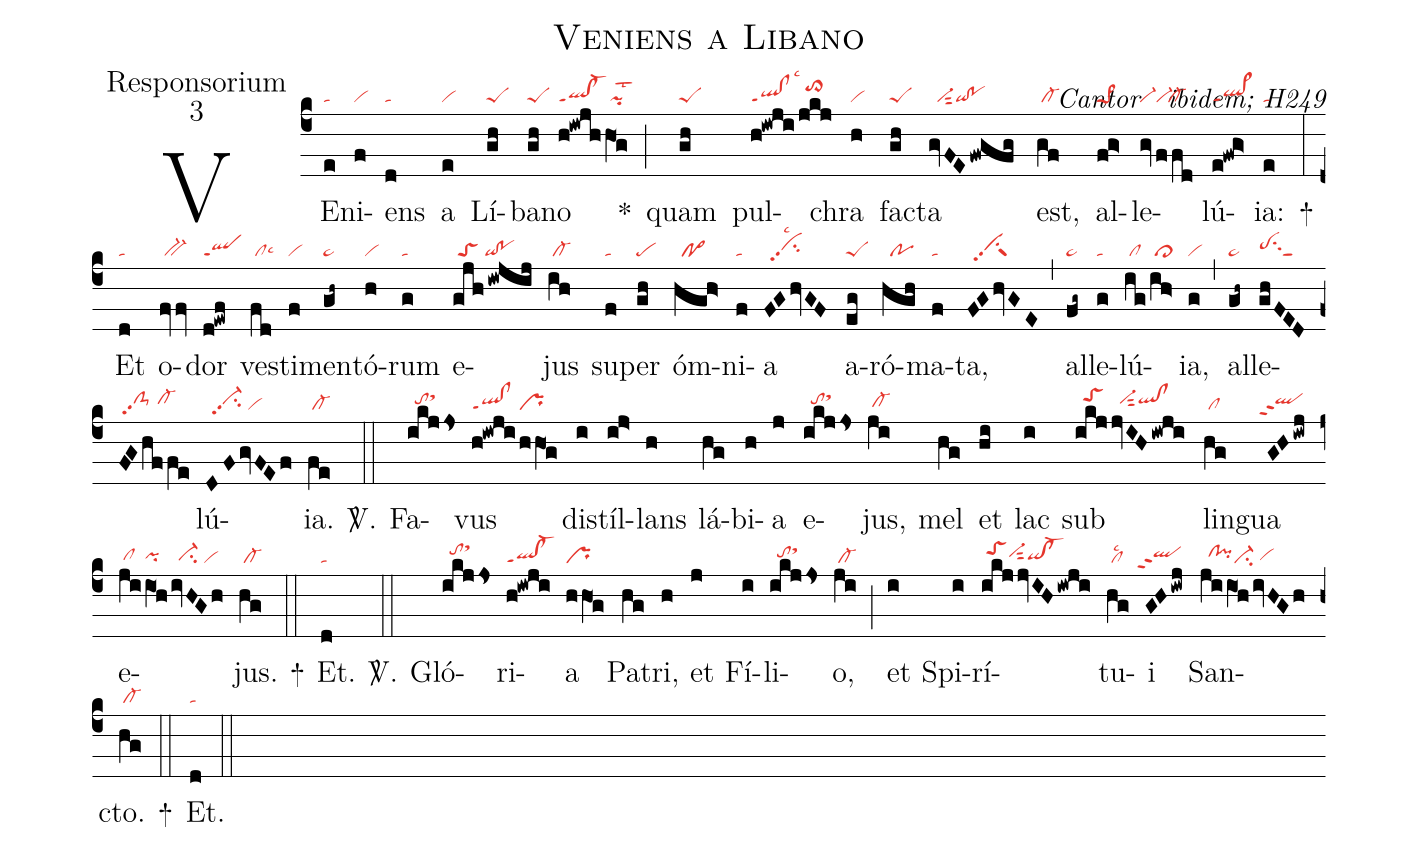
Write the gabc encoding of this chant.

name:Veniens a Libano;
office-part:Responsorium;
mode:3;
commentary:ꝶ Cantor ꝟ ibidem; H249;
nabc-lines:1;
%%
(c4)
VE(e|ta)ni(f|vi)ens(d|ta) a(e|vi) Lí(gh|peS)ba(gh|peS)no(h!iwjh|ql!cl-ppt1|hO1g|/pilst2) *(;)
quam(gh|peS) pul(h!iwji|ql!clppt1lsc3|/jkj|//to>hj)chra(h|vi) fa(gh|peS)cta(gvFEfwgfg|//vi-sut2qi!po) est,(gf|/cl-) al(f!g>|pe>1)le(gvffd|vi-vi-`cl-)lú(e!fwg>|ql>ppt1)ia:(e|ta) +(:)

Et(d|ta) o(fvv|/bv-)dor(d!ewf|qlppt1)
ve(fd|/cllsc6)sti(f|vi)men(gh~|pe~)tó(h|vi)rum(g|ta) e(gjhiwjij|/toS/qi!po)jus(ih|/cl-)
su(f|ta)per(gh|pe) óm(hgh>|//po>)ni(f|ta)a(FGhvGF|//vihhpp2su2lsc2)
a(eg|peS)ró(hgh|//po)ma(f|ta)ta,(FGhvGE|//vihhpp2su1suw1) (,)
al(fg~|pe~)le(g|ta)lú(ig|/cl|/ih>|/cl>)ia,(g|vi) (,)
al(gh~|pe~)le(ghFED|pehhsu2sut1|FGhf/fe|/clS-hhpp2/cl-hh)lú(DFgvFEf|//vi-hhpp2su2/vi)ia.(fe|/cl-) <sp>V/</sp>.(::)

Fa(ikjjs|//tohhsthj)vus(h!iwji|ql!clppt1|hhO1g|pr)
di(i)stíl(i!j>)lans(h) lá(hg)bi(h)a(j) e(ikjjs|//tohhsthj)jus,(ji|/cl-hg)
mel(hg) et(hi) lac(i) sub(ikj|//toShi|jvIHiwji|//vi-hhsut2qlhh!clhh) lin(hg|/cl)gua(GHiwj|``qlhhppt2)
e(ji|/clhg|iO1h|pihg|ivHGh|//ci-hg/vi)jus.(hg|/cl-) +(::)

Et.(d|ta) <sp>V/</sp>.(::)

Gló(ikjjs|//tohisthk)ri(h!iwji|ql!cl-ppt1)a(hhO1g|pr) Pa(hg)tri,(h) et(j) Fí(i)li(ikjjs|//tohhsthj)o,(ji|/cl-) (;)
et(i) Spi(i)rí(ikjjvIHiwji|/toShivi-hhsut2qihg!cl-hg)tu(hg|/cllsc2)i(GHiwj|``qlhhppt2)
San(jiiO1hivHGh|//clhh!pihhci-/vihg)cto.(hg|/cl-) +(::)

Et.(d|ta) (::)
